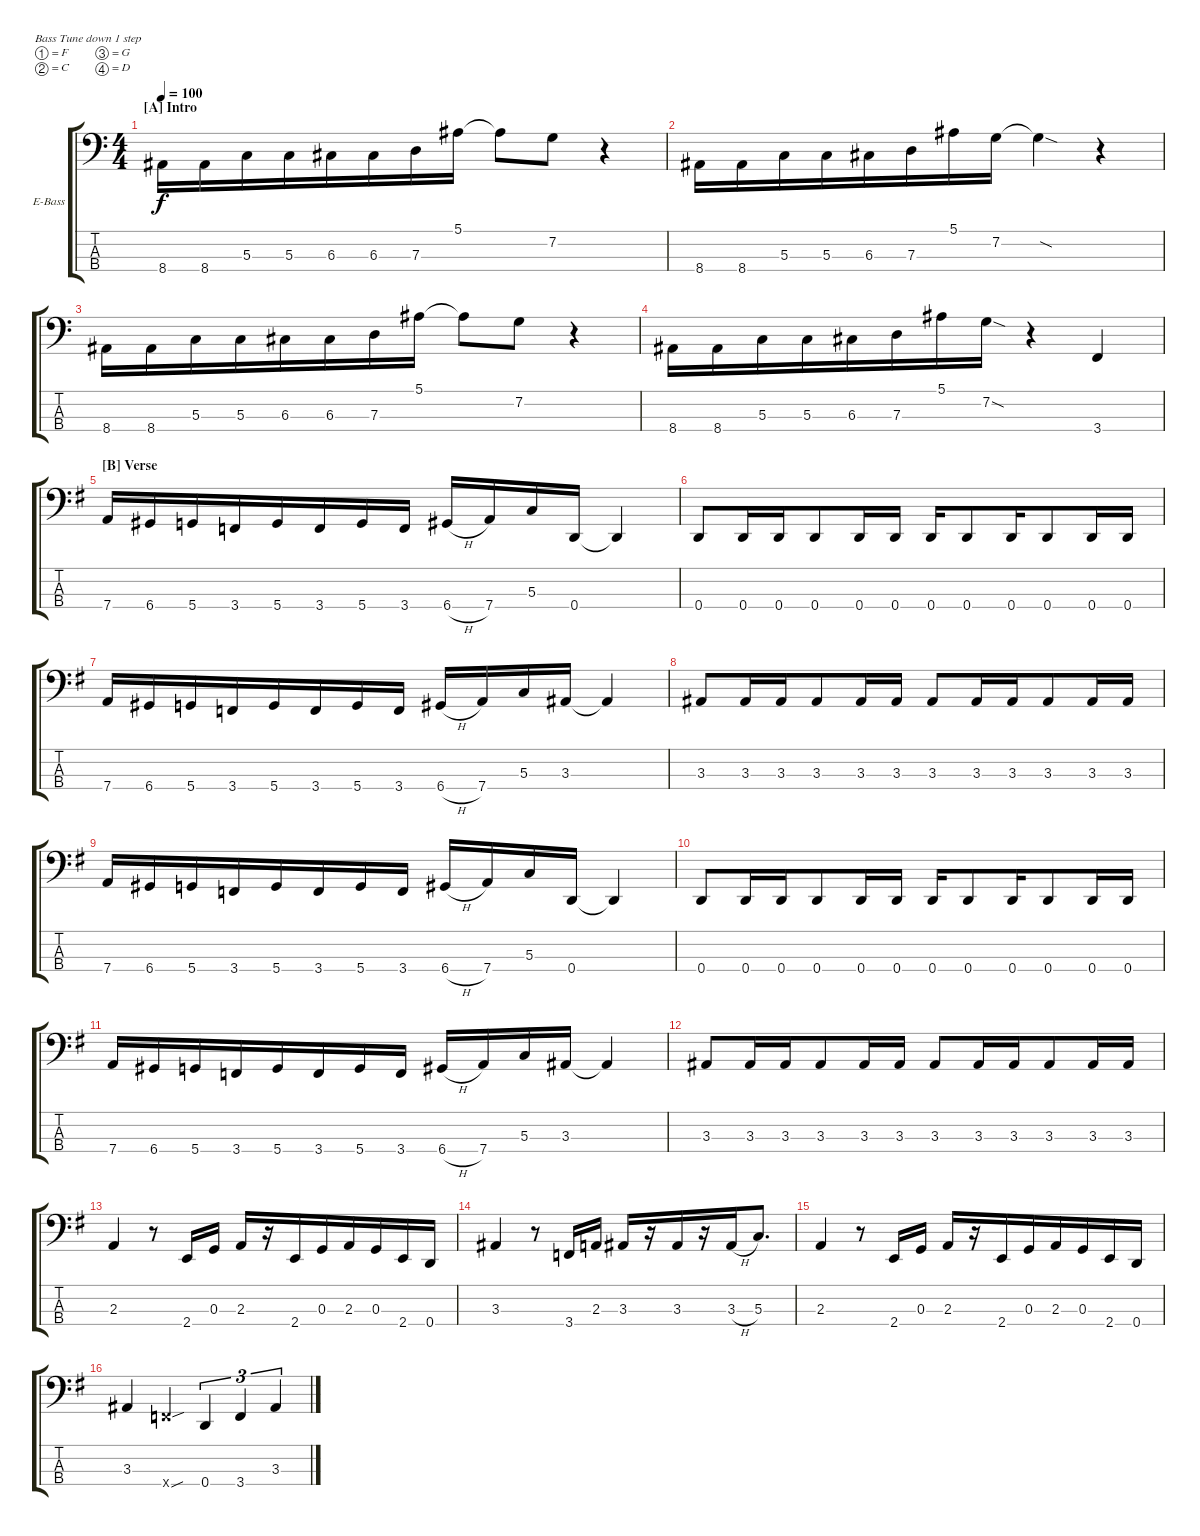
\defaultSystemsLayout 4
\bracketExtendMode groupsimilarinstruments
\firstSystemTrackNameOrientation horizontal
\otherSystemsTrackNameOrientation horizontal
\track ("Bass" "E-Bass") {instrument electricbassfinger}
\staff {score tabs}
\tuning (F2 C2 G1 D1)
\ts (4 4)
\beaming (8 4 4)
\section ("A" "Intro")
\tempo 100
\clef f4
\scale
1.06936
\ks c
8.4.16{dy f instrument electricbassfinger} 8.4.16 5.3.16 5.3.16 6.3.16 6.3.16 7.3.16 5.1.16 5.1{t}.8 7.2.8 r.4 |
\scale
0.930643 8.4.16 8.4.16 5.3.16 5.3.16 6.3.16 7.3.16 5.1.16 7.2.16 7.2{sod t}.4 r.4 |
\scale
1.03909 8.4.16 8.4.16 5.3.16 5.3.16 6.3.16 6.3.16 7.3.16 5.1.16 5.1{t}.8 7.2.8 r.4 |
\scale
0.960908 8.4.16 8.4.16 5.3.16 5.3.16 6.3.16 7.3.16 5.1.16 7.2{sod}.16 r.4 3.4.4 |
\section ("B" "Verse")
\scale
1.03909
\ks g
7.4.16 6.4.16 5.4.16 3.4.16 5.4.16 3.4.16 5.4.16 3.4.16 6.4{h}.16 7.4.16 5.3.16 0.4.16 0.4{t}.4 |
\scale
0.960908 0.4.8 0.4.16 0.4.16 0.4.8 0.4.16 0.4.16 0.4.16 0.4.8 0.4.16 0.4.8 0.4.16 0.4.16 |
\scale
1.03909 7.4.16 6.4.16 5.4.16 3.4.16 5.4.16 3.4.16 5.4.16 3.4.16 6.4{h}.16 7.4.16 5.3.16 3.3.16 3.3{t}.4 |
\scale
0.960908 3.3.8 3.3.16 3.3.16 3.3.8 3.3.16 3.3.16 3.3.8 3.3.16 3.3.16 3.3.8 3.3.16 3.3.16 |
\scale
1.03909 7.4.16 6.4.16 5.4.16 3.4.16 5.4.16 3.4.16 5.4.16 3.4.16 6.4{h}.16 7.4.16 5.3.16 0.4.16 0.4{t}.4 |
\scale
0.960908 0.4.8 0.4.16 0.4.16 0.4.8 0.4.16 0.4.16 0.4.16 0.4.8 0.4.16 0.4.8 0.4.16 0.4.16 |
\scale
1.03909 7.4.16 6.4.16 5.4.16 3.4.16 5.4.16 3.4.16 5.4.16 3.4.16 6.4{h}.16 7.4.16 5.3.16 3.3.16 3.3{t}.4 |
\scale
0.960908 3.3.8 3.3.16 3.3.16 3.3.8 3.3.16 3.3.16 3.3.8 3.3.16 3.3.16 3.3.8 3.3.16 3.3.16 |
\scale
1.03909 2.3.4 r.8 2.4.16 0.3.16 2.3.16 r.16 2.4.16 0.3.16 2.3.16 0.3.16 2.4.16 0.4.16 |
\scale
0.960908 3.3.4 r.8 3.4.16 2.3.16 3.3.16 r.16 3.3.16 r.16 3.3{h}.16 5.3.8{d} |
\scale
1.03909 2.3.4 r.8 2.4.16 0.3.16 2.3.16 r.16 2.4.16 0.3.16 2.3.16 0.3.16 2.4.16 0.4.16 |
\scale
0.960908 3.3.4 3.4{sou x}.4 0.4.4{tu (3 2)} 3.4.4{tu (3 2)} 3.3.4{tu (3 2)}
